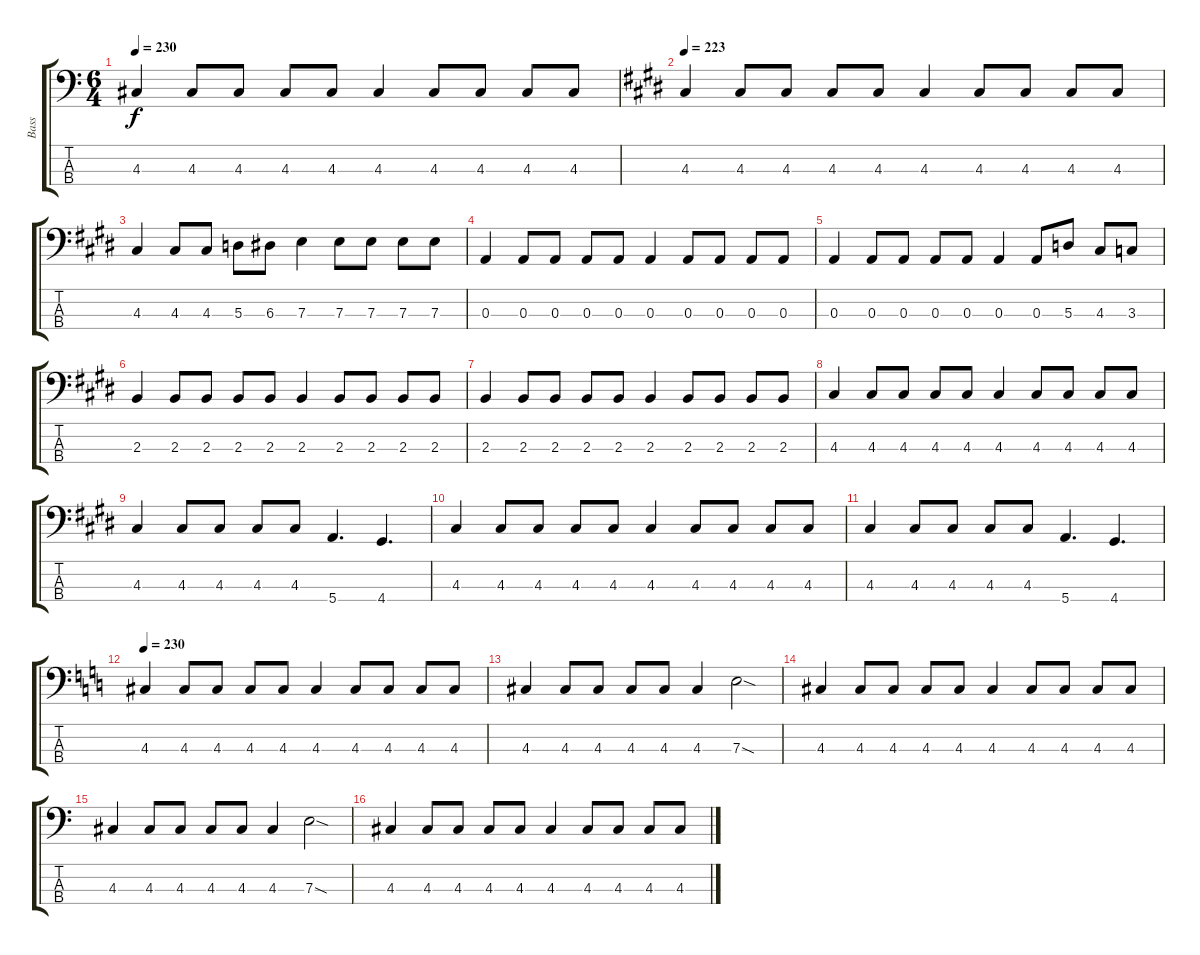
\track ("Bass" "Bass") {instrument electricbassfinger}
\staff {score tabs}
\tuning (G2 D2 A1 E1) {hide}
\ts (6 4)
\tempo 230
\clef f4
\ks c
4.3.4{dy f} 4.3.8 4.3.8 4.3.8 4.3.8 4.3.4 4.3.8 4.3.8 4.3.8 4.3.8 |
\tempo 223
\ks e
4.3.4 4.3.8 4.3.8 4.3.8 4.3.8 4.3.4 4.3.8 4.3.8 4.3.8 4.3.8 |
4.3.4 4.3.8 4.3.8 5.3.8 6.3.8 7.3.4 7.3.8 7.3.8 7.3.8 7.3.8 |
0.3.4 0.3.8 0.3.8 0.3.8 0.3.8 0.3.4 0.3.8 0.3.8 0.3.8 0.3.8 |
0.3.4 0.3.8 0.3.8 0.3.8 0.3.8 0.3.4 0.3.8 5.3.8 4.3.8 3.3.8 |
2.3.4 2.3.8 2.3.8 2.3.8 2.3.8 2.3.4 2.3.8 2.3.8 2.3.8 2.3.8 |
2.3.4 2.3.8 2.3.8 2.3.8 2.3.8 2.3.4 2.3.8 2.3.8 2.3.8 2.3.8 |
4.3.4 4.3.8 4.3.8 4.3.8 4.3.8 4.3.4 4.3.8 4.3.8 4.3.8 4.3.8 |
4.3.4 4.3.8 4.3.8 4.3.8 4.3.8 5.4.4{d} 4.4.4{d} |
4.3.4 4.3.8 4.3.8 4.3.8 4.3.8 4.3.4 4.3.8 4.3.8 4.3.8 4.3.8 |
4.3.4 4.3.8 4.3.8 4.3.8 4.3.8 5.4.4{d} 4.4.4{d} |
\tempo 230
\ks c
4.3.4 4.3.8 4.3.8 4.3.8 4.3.8 4.3.4 4.3.8 4.3.8 4.3.8 4.3.8 |
4.3.4 4.3.8 4.3.8 4.3.8 4.3.8 4.3.4 7.3{sod}.2 |
4.3.4 4.3.8 4.3.8 4.3.8 4.3.8 4.3.4 4.3.8 4.3.8 4.3.8 4.3.8 |
4.3.4 4.3.8 4.3.8 4.3.8 4.3.8 4.3.4 7.3{sod}.2 |
4.3.4 4.3.8 4.3.8 4.3.8 4.3.8 4.3.4 4.3.8 4.3.8 4.3.8 4.3.8
